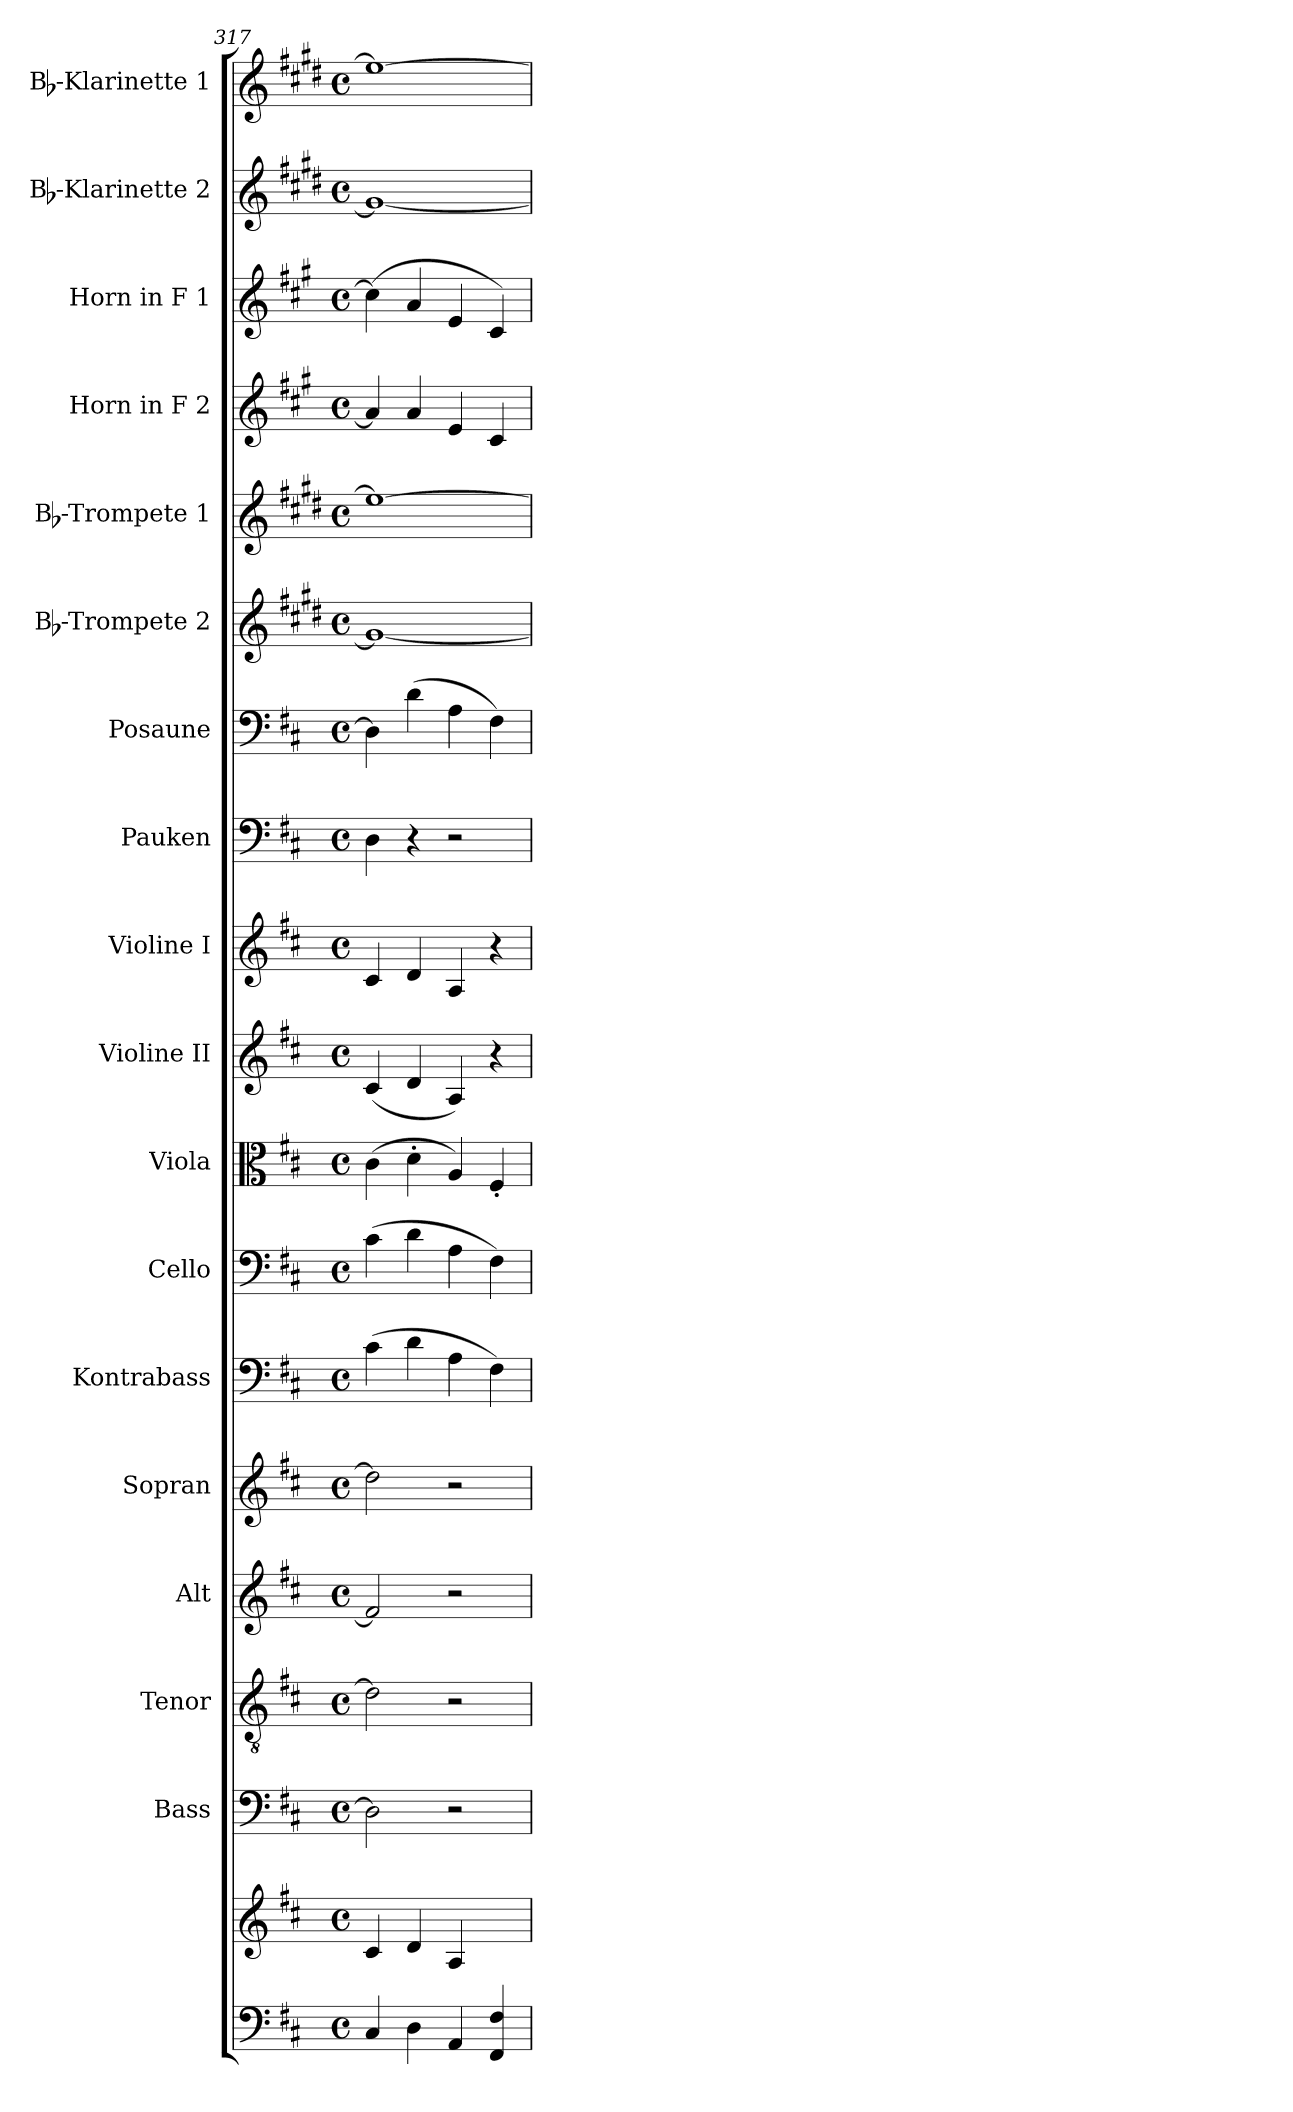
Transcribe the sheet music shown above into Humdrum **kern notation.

**kern	**kern	**kern	**kern	**kern	**kern	**kern	**kern	**kern	**kern	**kern	**kern	**kern	**kern	**kern	**kern	**kern	**kern	**kern
*part18	*part18	*part17	*part16	*part15	*part14	*part13	*part12	*part11	*part10	*part9	*part8	*part7	*part6	*part5	*part4	*part3	*part2	*part1
*staff19	*staff18	*staff17	*staff16	*staff15	*staff14	*staff13	*staff12	*staff11	*staff10	*staff9	*staff8	*staff7	*staff6	*staff5	*staff4	*staff3	*staff2	*staff1
*	*	*I"Bass	*I"Tenor	*I"Alt	*I"Sopran	*I"Kontrabass	*I"Cello	*I"Viola	*I"Violine II	*I"Violine I	*I"Pauken	*I"Posaune	*I"Bb-Trompete 2	*I"Bb-Trompete 1	*I"Horn in F 2	*I"Horn in F 1	*I"Bb-Klarinette 2	*I"Bb-Klarinette 1
*	*	*I'B.	*I'T.	*I'A.	*I'S.	*I'Kb.	*	*I'Vla.	*I'Vl. II	*I'Vl. I	*I'Pk.	*I'Pos.	*I'Bb Trp. 2	*I'Bb Trp. 1	*	*	*I'Bb Kl. 2	*I'Bb Kl. 1
*clefF4	*clefG2	*clefF4	*clefGv2	*clefG2	*clefG2	*clefF4	*clefF4	*clefC3	*clefG2	*clefG2	*clefF4	*clefF4	*clefG2	*clefG2	*clefG2	*clefG2	*clefG2	*clefG2
*	*	*	*	*	*	*ITrd7c12	*	*	*	*	*	*	*ITrd1c2	*ITrd1c2	*ITrd4c7	*ITrd4c7	*ITrd1c2	*ITrd1c2
*k[f#c#]	*k[f#c#]	*k[f#c#]	*k[f#c#]	*k[f#c#]	*k[f#c#]	*k[f#c#]	*k[f#c#]	*k[f#c#]	*k[f#c#]	*k[f#c#]	*k[f#c#]	*k[f#c#]	*k[f#c#]	*k[f#c#]	*k[f#c#]	*k[f#c#]	*k[f#c#]	*k[f#c#]
*D:	*D:	*D:	*D:	*D:	*D:	*D:	*D:	*D:	*D:	*D:	*D:	*D:	*D:	*D:	*D:	*D:	*D:	*D:
*M4/4	*M4/4	*M4/4	*M4/4	*M4/4	*M4/4	*M4/4	*M4/4	*M4/4	*M4/4	*M4/4	*M4/4	*M4/4	*M4/4	*M4/4	*M4/4	*M4/4	*M4/4	*M4/4
*met(c)	*met(c)	*met(c)	*met(c)	*met(c)	*met(c)	*met(c)	*met(c)	*met(c)	*met(c)	*met(c)	*met(c)	*met(c)	*met(c)	*met(c)	*met(c)	*met(c)	*met(c)	*met(c)
=317	=317	=317	=317	=317	=317	=317	=317	=317	=317	=317	=317	=317	=317	=317	=317	=317	=317	=317
4C#/	4c#/	2D\]	2d\]	2f#/]	2dd\]	(>4C#\	(>4c#\	(>4c#\	(<4c#/	4c#/	4D\	4D\]	1f#_	1dd_	4d/]	(>4f#\]	1f#_	1dd_
4D\	4d/	.	.	.	.	4D\	4d\	4d'>\	4d/	4d/	4r	(>4d\	.	.	4d/	4d/	.	.
4AA/	4A/	2r	2r	2r	2r	4AA\	4A\	4A/)	4A/)	4A/	2r	4A\	.	.	4A/	4A/	.	.
4FF#/ 4F#/	4ryy	.	.	.	.	4FF#\)	4F#\)	4F#'</	4r	4r	.	4F#\)	.	.	4F#/	4F#/)	.	.
=	=	=	=	=	=	=	=	=	=	=	=	=	=	=	=	=	=	=
*-	*-	*-	*-	*-	*-	*-	*-	*-	*-	*-	*-	*-	*-	*-	*-	*-	*-	*-
